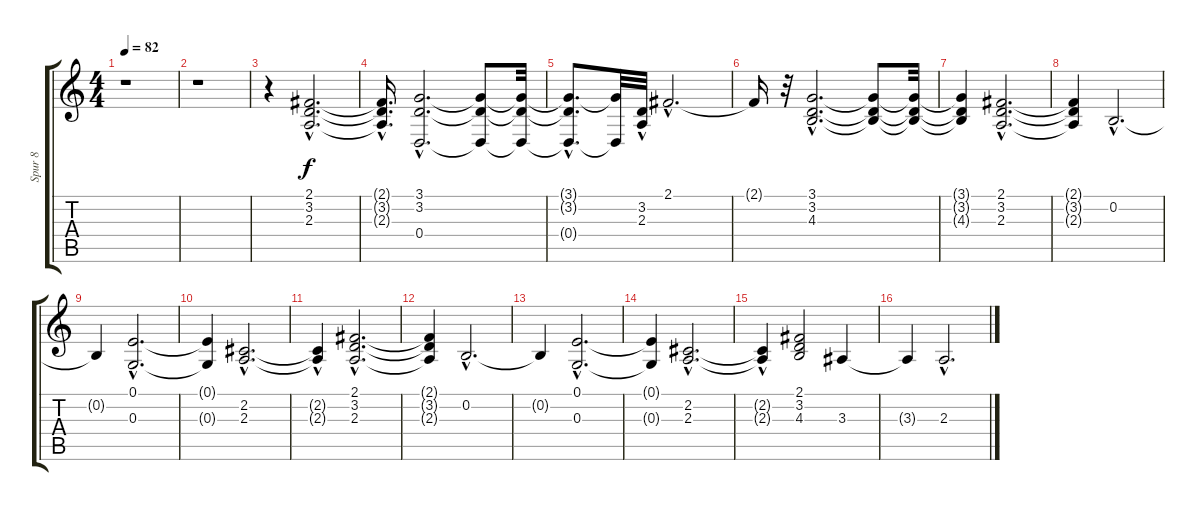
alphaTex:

\track ("Spur 8" "Spur 8") {instrument synthstrings1}
\staff {score tabs}
\tuning (E4 B3 G3 D3 A2 E2) {hide}
\ts (4 4)
\tempo 82
\clef g2
\ks c
r.1{dy f instrument synthstrings1} |
r.1 |
r.4 (2.1{hac} 3.2{hac} 2.3{hac}).2{d} |
(2.1{hac t} 3.2{t} 2.3{hac t}).16{d} (3.1{hac} 3.2{hac} 0.4{hac}).2{d} (3.1{t} 3.2{t} 0.4{t}).8 (3.1{t} 3.2{t} 0.4{t}).32 |
(3.1{hac t} 3.2{hac t} 0.4{hac t}).8{d} (3.1{t} 0.4{t}).32 (3.2{hac} 2.3{hac}).32 2.1{hac}.2{d} |
2.1{t}.16 r.32 (3.1{hac} 3.2{hac} 4.3{hac}).2{d} (3.1{t} 3.2{t} 4.3{t}).8 (3.1{t} 3.2{t} 4.3{t}).32 |
(3.1{t} 3.2{t} 4.3{t}).4 (2.1{hac} 3.2{hac} 2.3{hac}).2{d} |
(2.1{t} 3.2{t} 2.3{t}).4 0.2{hac}.2{d} |
0.2{t}.4 (0.1{hac} 0.3{hac}).2{d} |
(0.1{t} 0.3{t}).4 (2.2{hac} 2.3{hac}).2{d} |
(2.2{t} 2.3{hac t}).4 (2.1{hac} 3.2{hac} 2.3{hac}).2{d} |
(2.1{t} 3.2{t} 2.3{t}).4 0.2{hac}.2{d} |
0.2{t}.4 (0.1{hac} 0.3{hac}).2{d} |
(0.1{t} 0.3{t}).4 (2.2{hac} 2.3{hac}).2{d} |
(2.2{hac t} 2.3{t}).4 (2.1 3.2 4.3).2 3.3.4 |
3.3{t}.4 2.3{hac}.2{d}
